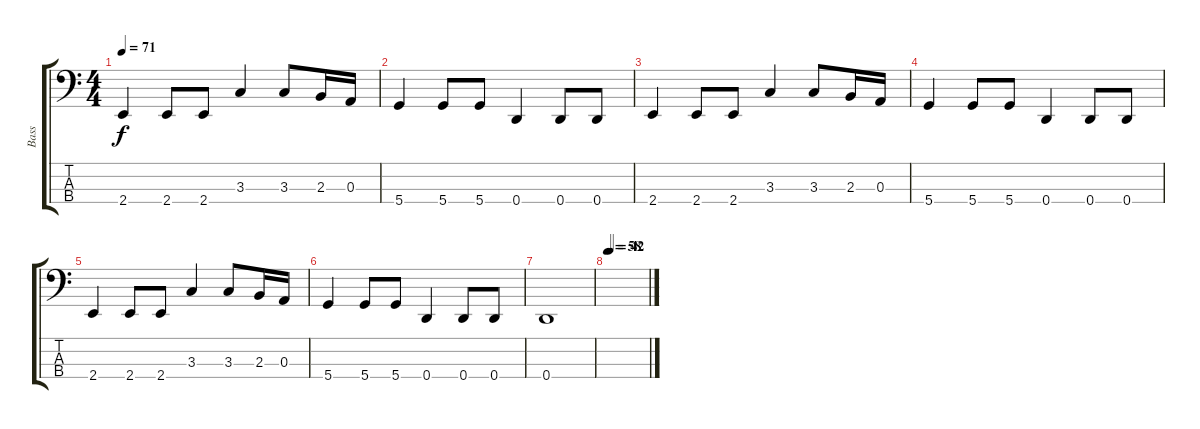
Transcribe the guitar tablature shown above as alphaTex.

\track ("Bass" "Bass") {instrument synthbass2}
\staff {score tabs}
\tuning (G2 D2 A1 D1) {hide}
\ts (4 4)
\tempo 71
\clef f4
\ks c
2.4.4{dy f} 2.4.8 2.4.8 3.3.4 3.3.8 2.3.16 0.3.16 |
5.4.4 5.4.8 5.4.8 0.4.4 0.4.8 0.4.8 |
2.4.4 2.4.8 2.4.8 3.3.4 3.3.8 2.3.16 0.3.16 |
5.4.4 5.4.8 5.4.8 0.4.4 0.4.8 0.4.8 |
2.4.4 2.4.8 2.4.8 3.3.4 3.3.8 2.3.16 0.3.16 |
5.4.4 5.4.8 5.4.8 0.4.4 0.4.8 0.4.8 |
0.4.1 |
\tempo 58
\tempo (42 0.0625)
